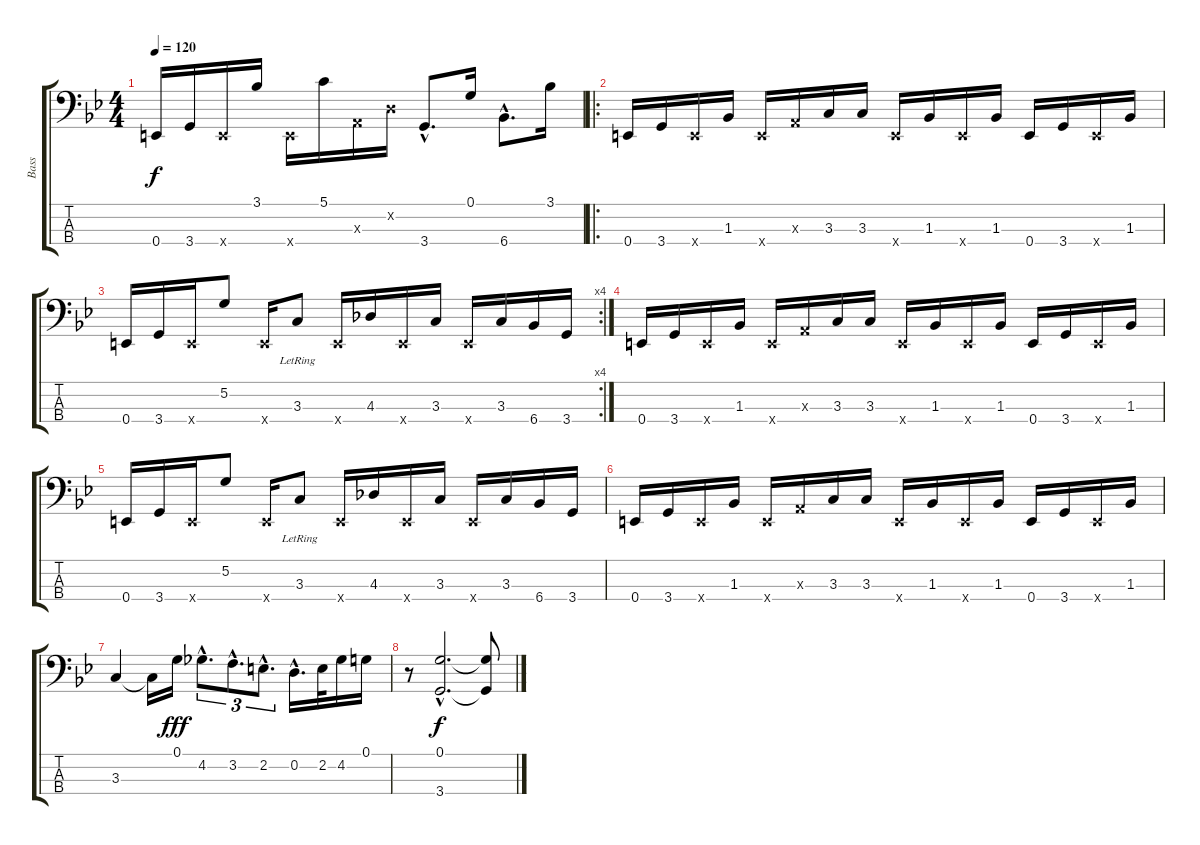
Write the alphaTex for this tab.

\track ("Bass" "Bass") {instrument electricbassfinger}
\staff {score tabs}
\tuning (G2 D2 A1 E1) {hide}
\ts (4 4)
\tempo 120
\clef f4
\ks gminor
0.4.16{dy f} 3.4.16 0.4{x}.16 3.1.16 0.4{x}.16 5.1.16 0.3{x}.16 0.2{x}.16 3.4{hac}.8{d} 0.1.16 6.4{hac}.8{d} 3.1.16 |
\ro
0.4.16 3.4.16 0.4{x}.16 1.3.16 0.4{x}.16 0.3{x}.16 3.3.16 3.3.16 0.4{x}.16 1.3.16 0.4{x}.16 1.3.16 0.4.16 3.4.16 0.4{x}.16 1.3.16 |
\rc 4
0.4.16 3.4.16 0.4{x}.16 5.2.8 0.4{x}.16 3.3{lr}.8 0.4{x}.16 4.3.16 0.4{x}.16 3.3.16 0.4{x}.16 3.3.16 6.4.16 3.4.16 |
0.4.16 3.4.16 0.4{x}.16 1.3.16 0.4{x}.16 0.3{x}.16 3.3.16 3.3.16 0.4{x}.16 1.3.16 0.4{x}.16 1.3.16 0.4.16 3.4.16 0.4{x}.16 1.3.16 |
0.4.16 3.4.16 0.4{x}.16 5.2.8 0.4{x}.16 3.3{lr}.8 0.4{x}.16 4.3.16 0.4{x}.16 3.3.16 0.4{x}.16 3.3.16 6.4.16 3.4.16 |
0.4.16 3.4.16 0.4{x}.16 1.3.16 0.4{x}.16 0.3{x}.16 3.3.16 3.3.16 0.4{x}.16 1.3.16 0.4{x}.16 1.3.16 0.4.16 3.4.16 0.4{x}.16 1.3.16 |
3.3.4 3.3{t}.16 0.1.16{dy fff} 4.2{hac}.8{d tu (3 2)} 3.2{hac}.8{d tu (3 2)} 2.2{hac}.8{d tu (3 2)} 0.2{hac}.16{d} 2.2.32 4.2.16 0.1.16 |
r.8 (0.1{hac} 3.4{hac}).2{d dy f} (0.1{t} 3.4{t}).8
